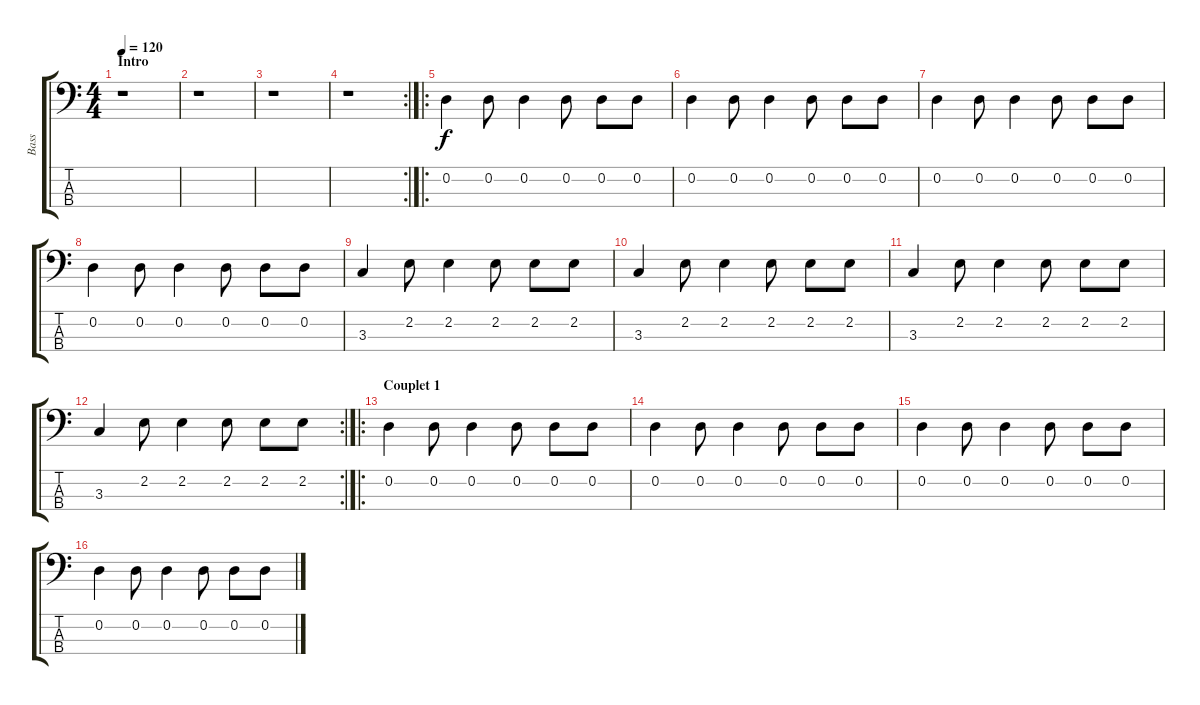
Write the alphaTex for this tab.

\track ("Bass" "Bass") {instrument electricbasspick}
\staff {score tabs}
\tuning (G2 D2 A1 E1) {hide}
\ts (4 4)
\section ("" "Intro")
\tempo 120
\clef f4
\ks c
r.1{dy f instrument electricbasspick} |
r.1 |
r.1 |
\rc 2
r.1 |
\ro
0.2.4 0.2.8 0.2.4 0.2.8 0.2.8 0.2.8 |
0.2.4 0.2.8 0.2.4 0.2.8 0.2.8 0.2.8 |
0.2.4 0.2.8 0.2.4 0.2.8 0.2.8 0.2.8 |
0.2.4 0.2.8 0.2.4 0.2.8 0.2.8 0.2.8 |
3.3.4 2.2.8 2.2.4 2.2.8 2.2.8 2.2.8 |
3.3.4 2.2.8 2.2.4 2.2.8 2.2.8 2.2.8 |
3.3.4 2.2.8 2.2.4 2.2.8 2.2.8 2.2.8 |
\rc 2
3.3.4 2.2.8 2.2.4 2.2.8 2.2.8 2.2.8 |
\ro
\section ("" "Couplet 1")
0.2.4 0.2.8 0.2.4 0.2.8 0.2.8 0.2.8 |
0.2.4 0.2.8 0.2.4 0.2.8 0.2.8 0.2.8 |
0.2.4 0.2.8 0.2.4 0.2.8 0.2.8 0.2.8 |
0.2.4 0.2.8 0.2.4 0.2.8 0.2.8 0.2.8
